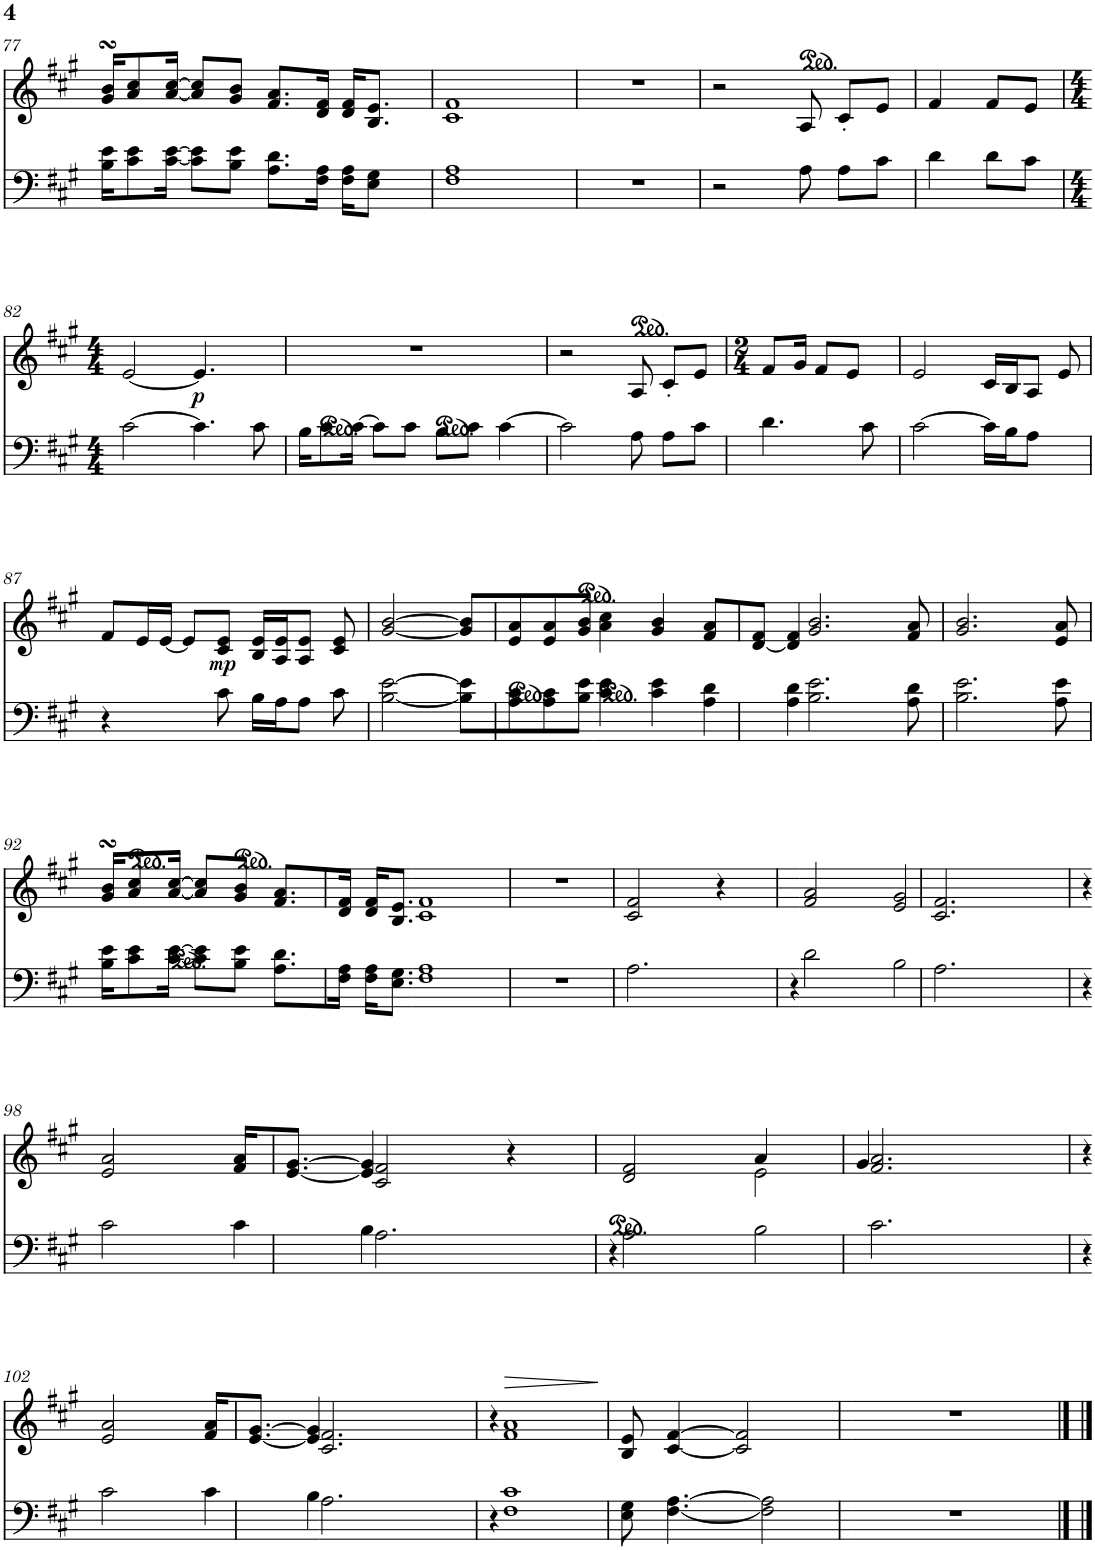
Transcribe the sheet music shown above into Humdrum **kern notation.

**kern	**kern	**dynam
*part2	*part1	*part1
*staff2	*staff1	*staff1
*I"Voice	*I"Voice	*
*I'V	*I'V	*
!!LO:PB:g=z
*clefF4	*clefG2	*
*k[f#c#g#]	*k[f#c#g#]	*
*M4/4	*M4/4	*
=77	=77	=77
16B\ 16e\KL	16g#/sSSs 16b/sSSsKL	.
8c#\ 8e\	8a/ 8cc#/	.
[16c#\ [16e\Jk	[16a/ [16cc#/Jk	.
8c#\] 8e\]L	8a/] 8cc#/]L	.
8B\ 8e\J	8g#/ 8b/J	.
8.A\ 8.d\L	8.f#/ 8.a/L	.
16F#\ 16A\Jk	16d/ 16f#/Jk	.
16F#\ 16A\KL	16d/ 16f#/KL	.
8E\ 8G#\J	8.B/ 8.e/J	.
16ryy	.	.
=78	=78	=78
*	*^	*
1F# 1A	1f#	1c#	.
*	*v	*v	*
=79	=79	=79
1r	1r	.
=80	=80	=80
2r	2r	.
8A\	8A/	.
8A\L	8c#'/L	.
8c#\J	8e/J	.
=81	=81	=81
4d\	4f#/	.
8d\L	8f#/L	.
8c#\J	8e/J	.
!!LO:LB:g=z
=82	=82	=82
*M4/4	*M4/4	*
[>2c#\	[<2e/	.
!	!	!LO:DY:b
4.c#\]	4.e/]	p
8c#\	8ryy	.
=83	=83	=83
16B\KL	1r	.
8c#\	.	.
[>16c#\Jk	.	.
8c#\L]	.	.
8c#\J	.	.
8B\L	.	.
8c#\J	.	.
[>4c#\	.	.
=84	=84	=84
2c#\]	2r	.
8A\	8A/	.
8A\L	8c#'/L	.
8c#\J	8e/J	.
=85	=85	=85
*	*M2/4	*
4.d\	8f#/L	.
.	16g#/Jk	.
.	8f#/L	.
.	8e/J	.
8c#\	.	.
.	16ryy	.
=86	=86	=86
[>2c#\	2e/	.
16c#\LL]	16c#/LL	.
16B\J	16B/J	.
8A\J	8A/J	.
8ryy	8e/	.
!!LO:LB:g=z
=87	=87	=87
4r	8f#/L	.
.	16e/L	.
.	[<16e/JJ	.
8ryy	8e/L]	.
!	!	!LO:DY:b
8c#\	8c#/ 8e/J	mp
16B\LL	16B/ 16e/LL	.
16A\J	16A/ 16e/J	.
8A\J	8A/ 8e/J	.
8c#\	8c#/ 8e/	.
=88	=88	=88
[2B\ [2e\	[2g#/ [2b/	.
8B\] 8e\]L	8g#/] 8b/]L	.
8A\ 8c#\	8e/ 8a/	.
8A\ 8c#\	8e/ 8a/	.
8B\ 8e\J	8g#/ 8b/J	.
=89	=89	=89
4c#\ 4e\	4a\ 4cc#\	.
4c#\ 4e\	4g#/ 4b/	.
4A\ 4d\	8f#/ 8a/L	.
.	[8d/ 8f#/J	.
4A\ 4d\	4d/] 4f#/	.
=90	=90	=90
2.B\ 2.e\	[2g#/ [2b/	.
.	4ryy	.
8A\ 8d\	8f#/ 8a/	.
=91	=91	=91
2.B\ 2.e\	[2g#/ [2b/	.
.	4g#/] 4b/]	.
8A\ 8e\	8e/ 8a/	.
!!LO:LB:g=z
=92	=92	=92
16B\ 16e\KL	16g#/sSSs 16b/sSSsKL	.
8c#\ 8e\	4g#/] 4b/]	.
[16c#\ [16e\Jk	.	.
8c#\] 8e\]L	.	.
.	8a/ 8cc#/	.
8B\ 8e\J	.	.
.	[16a/ [16cc#/Jk	.
8.A\ 8.d\L	8a/] 8cc#/]L	.
.	8g#/ 8b/J	.
16F#\ 16A\Jk	.	.
16F#\ 16A\KL	8.f#/ 8.a/L	.
8.E\ 8.G#\J	.	.
.	16d/ 16f#/Jk	.
4ryy	16d/ 16f#/KL	.
.	8.B/ 8.e/J	.
=93	=93	=93
*	*^	*
1F# 1A	[2f#	[2c#	.
.	2ryy	2ryy	.
*	*v	*v	*
=94	=94	=94
1r	2r	.
.	2f#]	.
2ryy	2c#]	.
=95	=95	=95
2.A\	2c#/ 2f#/	.
.	4r	.
4r	4ryy	.
=96	=96	=96
2d\	2f#/ 2a/	.
2B\	2e/ 2g#/	.
=97	=97	=97
2.A\	[2c#/ [2f#/	.
.	4ryy	.
4r	4r	.
!!LO:LB:g=z
=98	=98	=98
2c#\	2e/ 2a/	.
4c#\	4c#/] 4f#/]	.
4B\	16f#/ 16a/KL	.
.	[8.e/ [8.g#/J	.
4ryy	4e/] 4g#/]	.
=99	=99	=99
2.A\	2c#/ 2f#/	.
.	4r	.
4r	4ryy	.
=100	=100	=100
*	*^	*
2A\	2d/ 2f#/	2ryy	.
2B\	4a/	2e\	.
.	4g#/	.	.
*	*v	*v	*
=101	=101	=101
2.c#\	[2f#/ [2a/	.
.	4ryy	.
4r	4r	.
!!LO:LB:g=z
=102	=102	=102
2c#\	2e/ 2a/	.
4c#\	4f#/] 4a/]	.
4B\	16f#/ 16a/KL	.
.	[8.e/ [8.g#/J	.
4ryy	4e/] 4g#/]	.
=103	=103	=103
2.A\	[2c#/ [2f#/	.
.	4ryy	.
4r	4r	.
=104	=104	=104
*^	*	*
1c#	1F#	[2f# [2a	.
.	.	4c#/] 4f#/]	.
.	.	4ryy	.
*v	*v	*	*
=105	=105	=105
8E\ 8G#\	8B/ 8e/	.
[4.F#\ [4.A\	2f#] 2a]	.
2F#\] 2A\]	.	.
.	[4c#/ [4f#/	.
.	8c#/_ 8f#/_	.
8ryy	8ryy	.
=106	=106	=106
1r	2r	.
.	4.c#/] 4.f#/]	.
.	8ryy	.
==	==	==
*-	*-	*-
